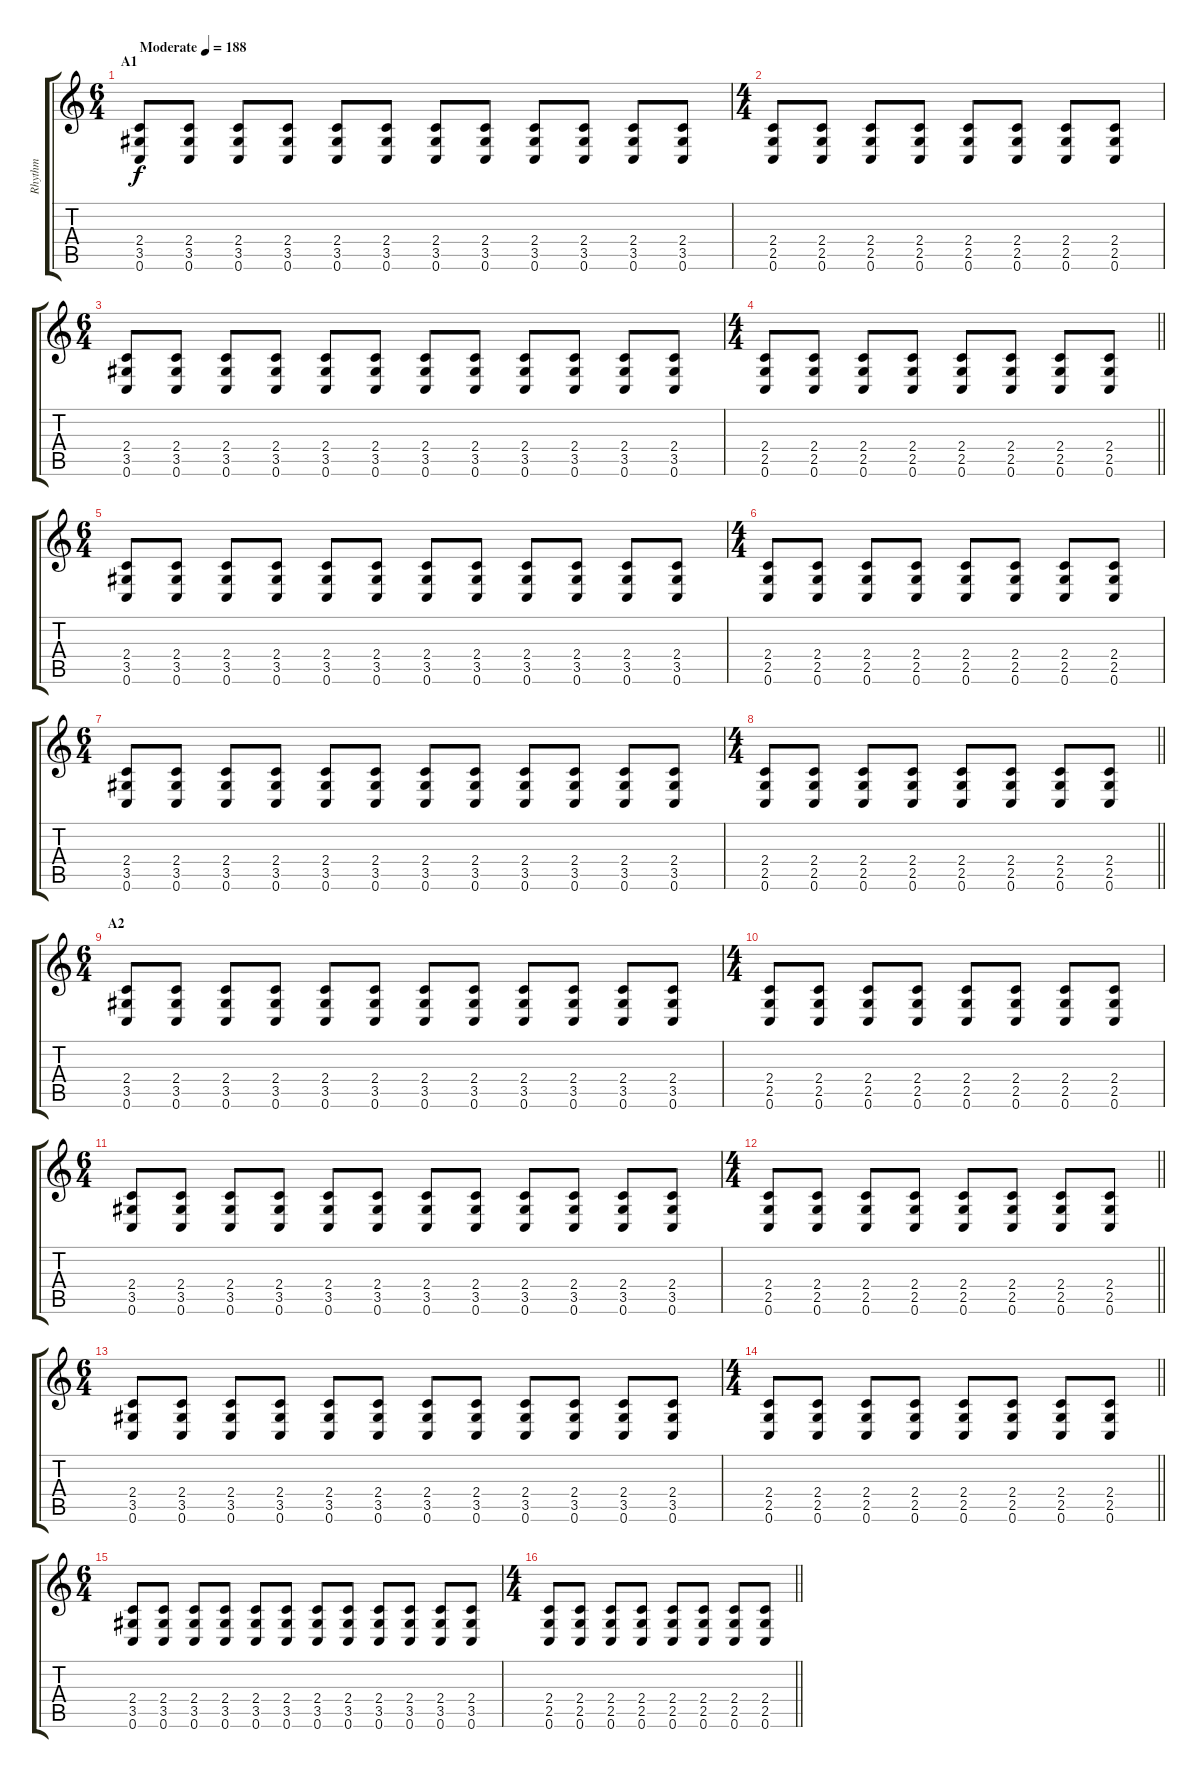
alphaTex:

\track ("Rhythm" "Rhythm") {instrument distortionguitar}
\staff {score tabs}
\tuning (C4 G3 Eb3 Bb2 F2 C2) {hide}
\ts (6 4)
\section ("" "A1")
\tempo (188 "Moderate")
\clef g2
\ks c
(2.4 3.5 0.6).8{dy f instrument distortionguitar} (2.4 3.5 0.6).8 (2.4 3.5 0.6).8 (2.4 3.5 0.6).8 (2.4 3.5 0.6).8 (2.4 3.5 0.6).8 (2.4 3.5 0.6).8 (2.4 3.5 0.6).8 (2.4 3.5 0.6).8 (2.4 3.5 0.6).8 (2.4 3.5 0.6).8 (2.4 3.5 0.6).8 |
\ts (4 4)
(2.4 2.5 0.6).8 (2.4 2.5 0.6).8 (2.4 2.5 0.6).8 (2.4 2.5 0.6).8 (2.4 2.5 0.6).8 (2.4 2.5 0.6).8 (2.4 2.5 0.6).8 (2.4 2.5 0.6).8 |
\ts (6 4)
(2.4 3.5 0.6).8 (2.4 3.5 0.6).8 (2.4 3.5 0.6).8 (2.4 3.5 0.6).8 (2.4 3.5 0.6).8 (2.4 3.5 0.6).8 (2.4 3.5 0.6).8 (2.4 3.5 0.6).8 (2.4 3.5 0.6).8 (2.4 3.5 0.6).8 (2.4 3.5 0.6).8 (2.4 3.5 0.6).8 |
\ts (4 4)
\barLineRight lightlight
(2.4 2.5 0.6).8 (2.4 2.5 0.6).8 (2.4 2.5 0.6).8 (2.4 2.5 0.6).8 (2.4 2.5 0.6).8 (2.4 2.5 0.6).8 (2.4 2.5 0.6).8 (2.4 2.5 0.6).8 |
\ts (6 4)
\section ("" "")
(2.4 3.5 0.6).8 (2.4 3.5 0.6).8 (2.4 3.5 0.6).8 (2.4 3.5 0.6).8 (2.4 3.5 0.6).8 (2.4 3.5 0.6).8 (2.4 3.5 0.6).8 (2.4 3.5 0.6).8 (2.4 3.5 0.6).8 (2.4 3.5 0.6).8 (2.4 3.5 0.6).8 (2.4 3.5 0.6).8 |
\ts (4 4)
(2.4 2.5 0.6).8 (2.4 2.5 0.6).8 (2.4 2.5 0.6).8 (2.4 2.5 0.6).8 (2.4 2.5 0.6).8 (2.4 2.5 0.6).8 (2.4 2.5 0.6).8 (2.4 2.5 0.6).8 |
\ts (6 4)
(2.4 3.5 0.6).8 (2.4 3.5 0.6).8 (2.4 3.5 0.6).8 (2.4 3.5 0.6).8 (2.4 3.5 0.6).8 (2.4 3.5 0.6).8 (2.4 3.5 0.6).8 (2.4 3.5 0.6).8 (2.4 3.5 0.6).8 (2.4 3.5 0.6).8 (2.4 3.5 0.6).8 (2.4 3.5 0.6).8 |
\ts (4 4)
\barLineRight lightlight
(2.4 2.5 0.6).8 (2.4 2.5 0.6).8 (2.4 2.5 0.6).8 (2.4 2.5 0.6).8 (2.4 2.5 0.6).8 (2.4 2.5 0.6).8 (2.4 2.5 0.6).8 (2.4 2.5 0.6).8 |
\ts (6 4)
\section ("" "A2")
(2.4 3.5 0.6).8 (2.4 3.5 0.6).8 (2.4 3.5 0.6).8 (2.4 3.5 0.6).8 (2.4 3.5 0.6).8 (2.4 3.5 0.6).8 (2.4 3.5 0.6).8 (2.4 3.5 0.6).8 (2.4 3.5 0.6).8 (2.4 3.5 0.6).8 (2.4 3.5 0.6).8 (2.4 3.5 0.6).8 |
\ts (4 4)
(2.4 2.5 0.6).8 (2.4 2.5 0.6).8 (2.4 2.5 0.6).8 (2.4 2.5 0.6).8 (2.4 2.5 0.6).8 (2.4 2.5 0.6).8 (2.4 2.5 0.6).8 (2.4 2.5 0.6).8 |
\ts (6 4)
(2.4 3.5 0.6).8 (2.4 3.5 0.6).8 (2.4 3.5 0.6).8 (2.4 3.5 0.6).8 (2.4 3.5 0.6).8 (2.4 3.5 0.6).8 (2.4 3.5 0.6).8 (2.4 3.5 0.6).8 (2.4 3.5 0.6).8 (2.4 3.5 0.6).8 (2.4 3.5 0.6).8 (2.4 3.5 0.6).8 |
\ts (4 4)
\barLineRight lightlight
(2.4 2.5 0.6).8 (2.4 2.5 0.6).8 (2.4 2.5 0.6).8 (2.4 2.5 0.6).8 (2.4 2.5 0.6).8 (2.4 2.5 0.6).8 (2.4 2.5 0.6).8 (2.4 2.5 0.6).8 |
\ts (6 4)
\section ("" "")
(2.4 3.5 0.6).8 (2.4 3.5 0.6).8 (2.4 3.5 0.6).8 (2.4 3.5 0.6).8 (2.4 3.5 0.6).8 (2.4 3.5 0.6).8 (2.4 3.5 0.6).8 (2.4 3.5 0.6).8 (2.4 3.5 0.6).8 (2.4 3.5 0.6).8 (2.4 3.5 0.6).8 (2.4 3.5 0.6).8 |
\ts (4 4)
\barLineRight lightlight
(2.4 2.5 0.6).8 (2.4 2.5 0.6).8 (2.4 2.5 0.6).8 (2.4 2.5 0.6).8 (2.4 2.5 0.6).8 (2.4 2.5 0.6).8 (2.4 2.5 0.6).8 (2.4 2.5 0.6).8 |
\ts (6 4)
(2.4 3.5 0.6).8 (2.4 3.5 0.6).8 (2.4 3.5 0.6).8 (2.4 3.5 0.6).8 (2.4 3.5 0.6).8 (2.4 3.5 0.6).8 (2.4 3.5 0.6).8 (2.4 3.5 0.6).8 (2.4 3.5 0.6).8 (2.4 3.5 0.6).8 (2.4 3.5 0.6).8 (2.4 3.5 0.6).8 |
\ts (4 4)
\barLineRight lightlight
(2.4 2.5 0.6).8 (2.4 2.5 0.6).8 (2.4 2.5 0.6).8 (2.4 2.5 0.6).8 (2.4 2.5 0.6).8 (2.4 2.5 0.6).8 (2.4 2.5 0.6).8 (2.4 2.5 0.6).8
